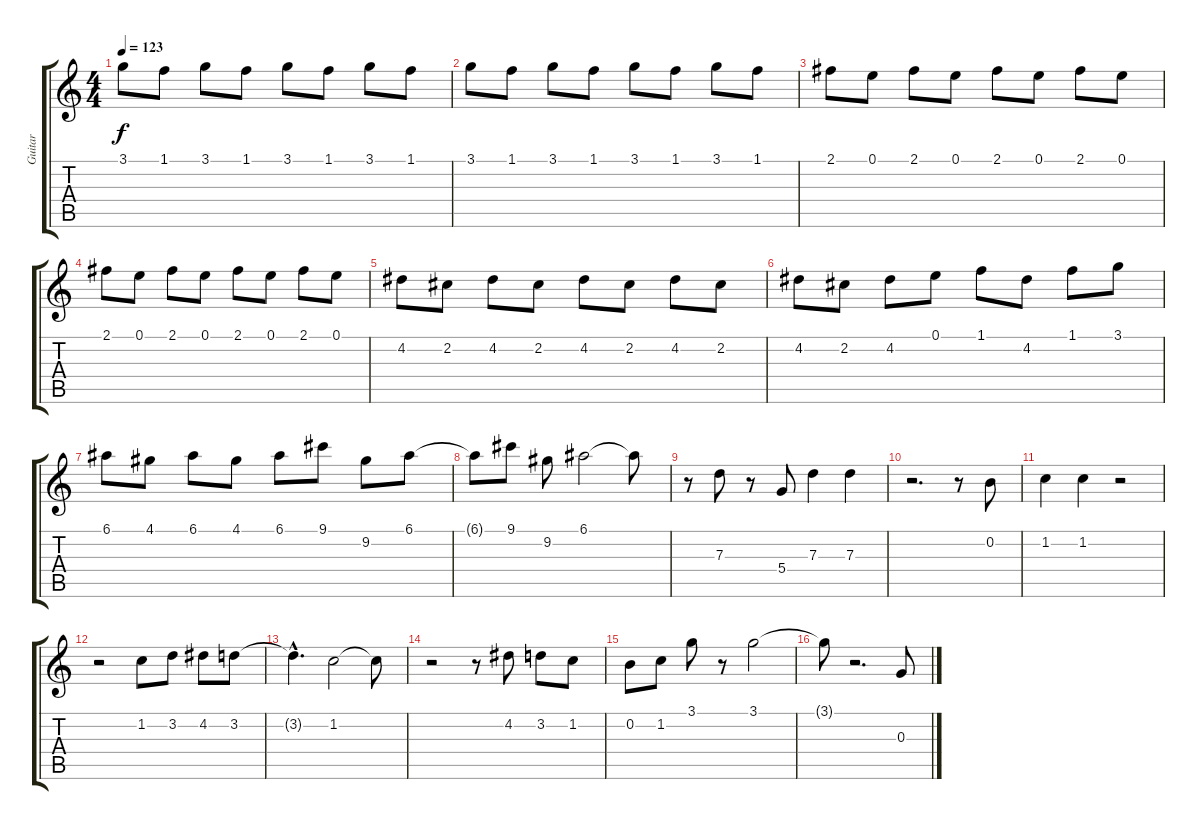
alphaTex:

\track ("Guitar" "Guitar") {instrument electricguitarmuted}
\staff {score tabs}
\tuning (E4 B3 G3 D3 A2 E2) {hide}
\ts (4 4)
\tempo 123
\clef g2
\ks c
3.1.8{dy f instrument electricguitarmuted} 1.1.8 3.1.8 1.1.8 3.1.8 1.1.8 3.1.8 1.1.8 |
3.1.8 1.1.8 3.1.8 1.1.8 3.1.8 1.1.8 3.1.8 1.1.8 |
2.1.8 0.1.8 2.1.8 0.1.8 2.1.8 0.1.8 2.1.8 0.1.8 |
2.1.8 0.1.8 2.1.8 0.1.8 2.1.8 0.1.8 2.1.8 0.1.8 |
4.2.8 2.2.8 4.2.8 2.2.8 4.2.8 2.2.8 4.2.8 2.2.8 |
4.2.8 2.2.8 4.2.8 0.1.8 1.1.8 4.2.8 1.1.8 3.1.8 |
6.1.8 4.1.8 6.1.8 4.1.8 6.1.8 9.1.8 9.2.8 6.1.8 |
6.1{t}.8 9.1.8 9.2.8 6.1.2 6.1{t}.8 |
r.8 7.3.8 r.8 5.4.8 7.3.4 7.3.4 |
r.2{d} r.8 0.2.8 |
1.2.4 1.2.4 r.2 |
r.2 1.2.8 3.2.8 4.2.8 3.2.8 |
3.2{hac t}.4{d} 1.2.2 1.2{t}.8 |
r.2 r.8 4.2.8 3.2.8 1.2.8 |
0.2.8 1.2.8 3.1.8 r.8 3.1.2 |
3.1{t}.8 r.2{d} 0.3.8
